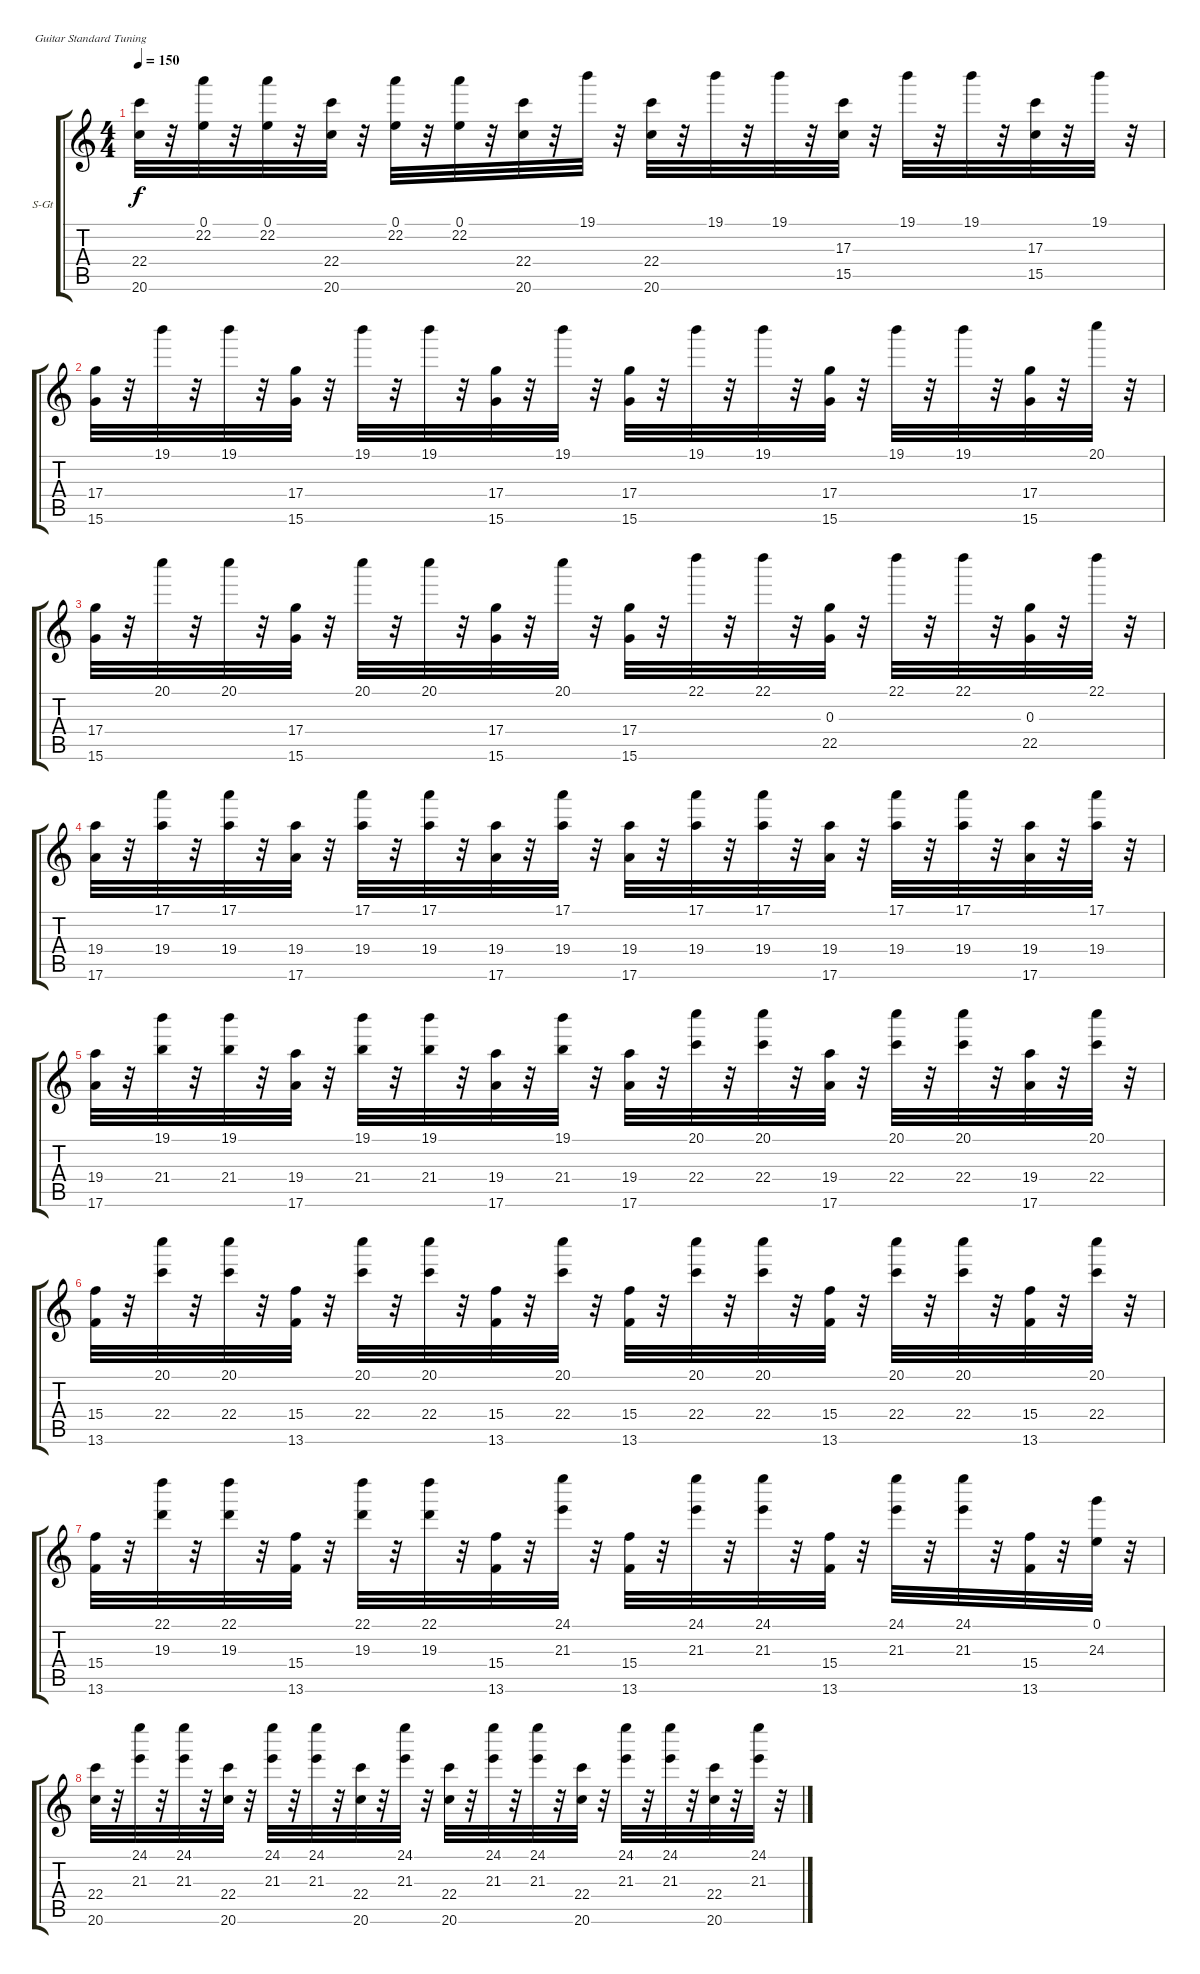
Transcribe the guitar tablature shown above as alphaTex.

\bracketExtendMode groupsimilarinstruments
\firstSystemTrackNameOrientation horizontal
\otherSystemsTrackNameOrientation horizontal
\track ("synth" "S-Gt") {instrument lead7fifths}
\staff {score tabs}
\tuning (E4 B3 G3 D3 A2 E2)
\displaytranspose 12
\ts (4 4)
\tempo 150
\clef g2
\ks c
(22.4 20.6).32{dy f} r.32 (0.1 22.2).32 r.32 (0.1 22.2).32 r.32 (22.4 20.6).32 r.32 (0.1 22.2).32 r.32 (0.1 22.2).32 r.32 (22.4 20.6).32 r.32 19.1.32 r.32 (22.4 20.6).32 r.32 19.1.32 r.32 19.1.32 r.32 (17.3 15.5).32 r.32 19.1.32 r.32 19.1.32 r.32 (17.3 15.5).32 r.32 19.1.32 r.32 |
(17.4 15.6).32 r.32 19.1.32 r.32 19.1.32 r.32 (17.4 15.6).32 r.32 19.1.32 r.32 19.1.32 r.32 (17.4 15.6).32 r.32 19.1.32 r.32 (17.4 15.6).32 r.32 19.1.32 r.32 19.1.32 r.32 (17.4 15.6).32 r.32 19.1.32 r.32 19.1.32 r.32 (17.4 15.6).32 r.32 20.1.32 r.32 |
(17.4 15.6).32 r.32 20.1.32 r.32 20.1.32 r.32 (17.4 15.6).32 r.32 20.1.32 r.32 20.1.32 r.32 (17.4 15.6).32 r.32 20.1.32 r.32 (17.4 15.6).32 r.32 22.1.32 r.32 22.1.32 r.32 (0.3 22.5).32 r.32 22.1.32 r.32 22.1.32 r.32 (0.3 22.5).32 r.32 22.1.32 r.32 |
(19.4 17.6).32 r.32 (17.1 19.4).32 r.32 (17.1 19.4).32 r.32 (19.4 17.6).32 r.32 (17.1 19.4).32 r.32 (17.1 19.4).32 r.32 (19.4 17.6).32 r.32 (17.1 19.4).32 r.32 (19.4 17.6).32 r.32 (17.1 19.4).32 r.32 (17.1 19.4).32 r.32 (19.4 17.6).32 r.32 (17.1 19.4).32 r.32 (17.1 19.4).32 r.32 (19.4 17.6).32 r.32 (17.1 19.4).32 r.32 |
(19.4 17.6).32 r.32 (19.1 21.4).32 r.32 (19.1 21.4).32 r.32 (19.4 17.6).32 r.32 (19.1 21.4).32 r.32 (19.1 21.4).32 r.32 (19.4 17.6).32 r.32 (19.1 21.4).32 r.32 (19.4 17.6).32 r.32 (20.1 22.4).32 r.32 (20.1 22.4).32 r.32 (19.4 17.6).32 r.32 (20.1 22.4).32 r.32 (20.1 22.4).32 r.32 (19.4 17.6).32 r.32 (20.1 22.4).32 r.32 |
(15.4 13.6).32 r.32 (20.1 22.4).32 r.32 (20.1 22.4).32 r.32 (15.4 13.6).32 r.32 (20.1 22.4).32 r.32 (20.1 22.4).32 r.32 (15.4 13.6).32 r.32 (20.1 22.4).32 r.32 (15.4 13.6).32 r.32 (20.1 22.4).32 r.32 (20.1 22.4).32 r.32 (15.4 13.6).32 r.32 (20.1 22.4).32 r.32 (20.1 22.4).32 r.32 (15.4 13.6).32 r.32 (20.1 22.4).32 r.32 |
(15.4 13.6).32 r.32 (22.1 19.3).32 r.32 (22.1 19.3).32 r.32 (15.4 13.6).32 r.32 (22.1 19.3).32 r.32 (22.1 19.3).32 r.32 (15.4 13.6).32 r.32 (24.1 21.3).32 r.32 (15.4 13.6).32 r.32 (24.1 21.3).32 r.32 (24.1 21.3).32 r.32 (15.4 13.6).32 r.32 (24.1 21.3).32 r.32 (24.1 21.3).32 r.32 (15.4 13.6).32 r.32 (0.1 24.3).32 r.32 |
(22.4 20.6).32 r.32 (24.1 21.3).32 r.32 (24.1 21.3).32 r.32 (22.4 20.6).32 r.32 (24.1 21.3).32 r.32 (24.1 21.3).32 r.32 (22.4 20.6).32 r.32 (24.1 21.3).32 r.32 (22.4 20.6).32 r.32 (24.1 21.3).32 r.32 (24.1 21.3).32 r.32 (22.4 20.6).32 r.32 (24.1 21.3).32 r.32 (24.1 21.3).32 r.32 (22.4 20.6).32 r.32 (24.1 21.3).32 r.32
